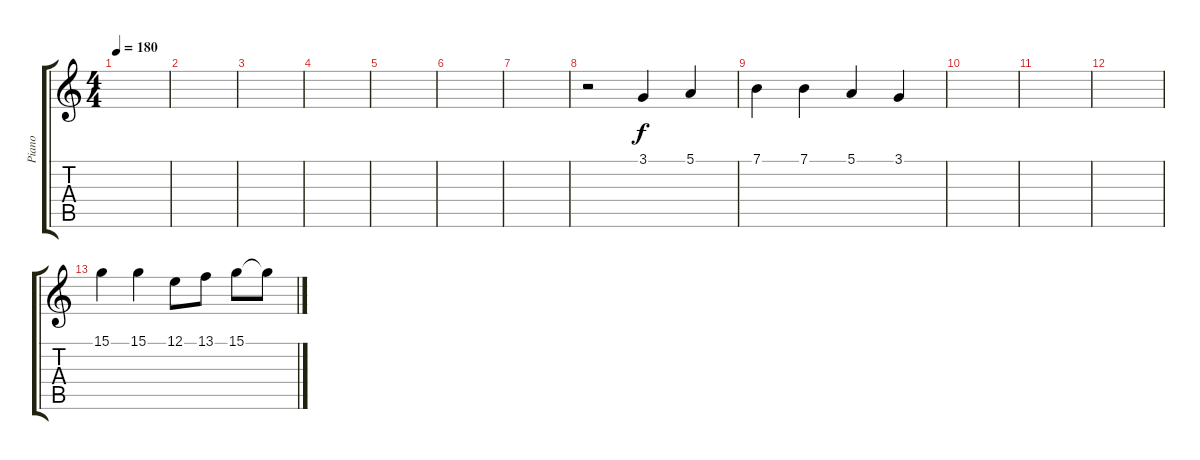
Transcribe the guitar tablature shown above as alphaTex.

\track ("Piano" "Piano") {instrument acousticgrandpiano}
\staff {score tabs}
\tuning (E4 B3 G3 D3 A2 E2) {hide}
\ts (4 4)
\tempo 180
\clef g2
\ks c
|
|
|
|
|
|
|
r.2 3.1.4 5.1.4 |
7.1.4 7.1.4 5.1.4 3.1.4 |
|
|
|
15.1.4 15.1.4 12.1.8 13.1.8 15.1.8 15.1{t}.8
